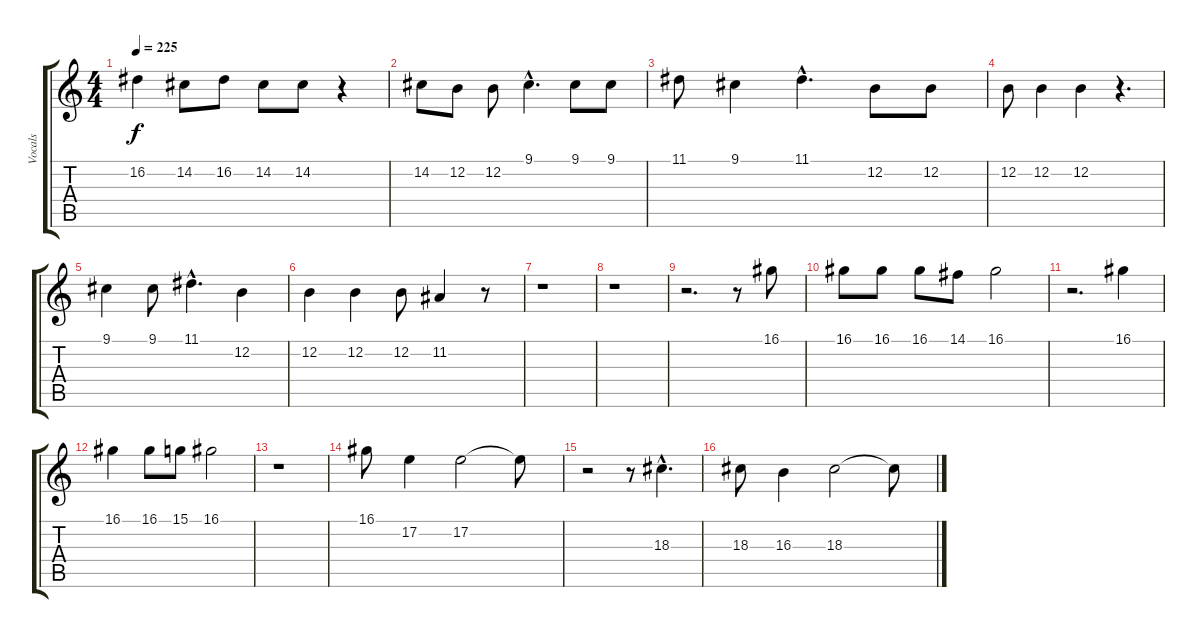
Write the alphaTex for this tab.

\track ("Vocals" "Vocals") {instrument baritonesax}
\staff {score tabs}
\tuning (E4 B3 G3 D3 A2 E2) {hide}
\ts (4 4)
\tempo 225
\clef g2
\ks c
16.2.4{dy f} 14.2.8 16.2.8 14.2.8 14.2.8 r.4 |
14.2.8 12.2.8 12.2.8 9.1{hac}.4{d} 9.1.8 9.1.8 |
11.1.8 9.1.4 11.1{hac}.4{d} 12.2.8 12.2.8 |
12.2.8 12.2.4 12.2.4 r.4{d} |
9.1.4 9.1.8 11.1{hac}.4{d} 12.2.4 |
12.2.4 12.2.4 12.2.8 11.2.4 r.8 |
r.1 |
r.1 |
r.2{d} r.8 16.1.8 |
16.1.8 16.1.8 16.1.8 14.1.8 16.1.2 |
r.2{d} 16.1.4 |
16.1.4 16.1.8 15.1.8 16.1.2 |
r.1 |
16.1.8 17.2.4 17.2.2 17.2{t}.8 |
r.2 r.8 18.3{hac}.4{d} |
18.3.8 16.3.4 18.3.2 18.3{t}.8
